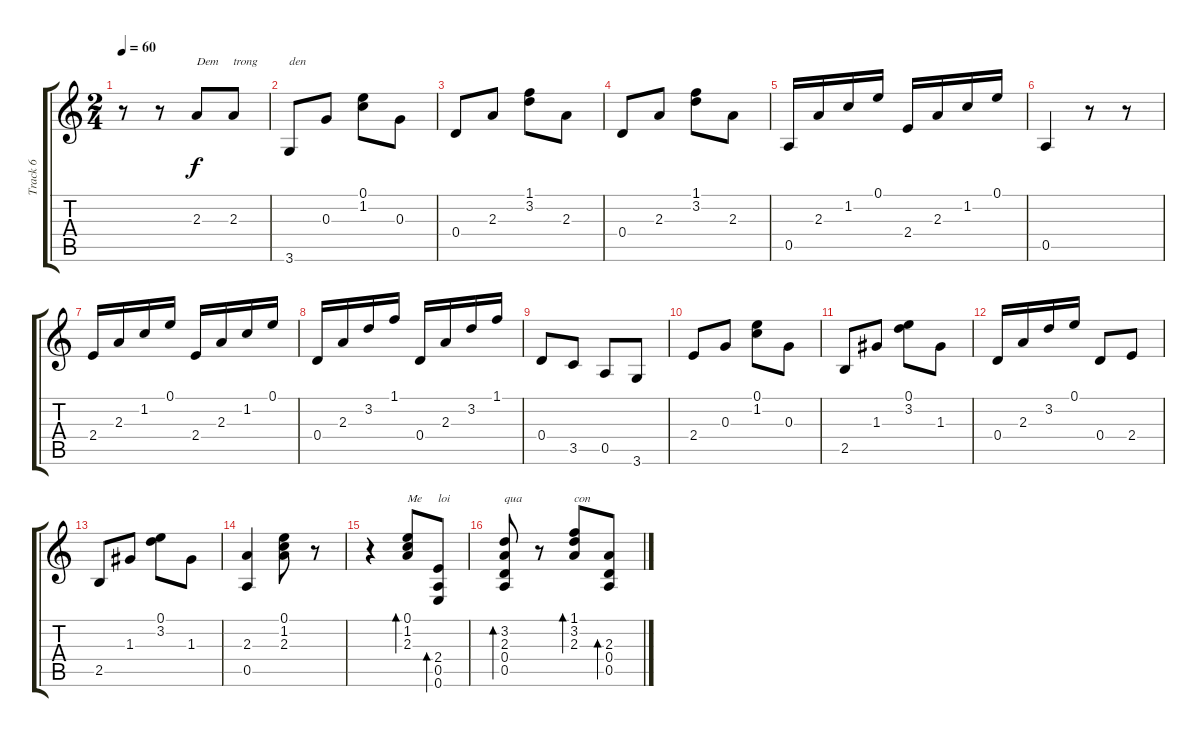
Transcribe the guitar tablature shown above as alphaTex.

\track ("Track 6" "Track 6") {instrument acousticguitarnylon}
\staff {score tabs}
\tuning (E4 B3 G3 D3 A2 E2) {hide}
\ts (2 4)
\tempo 60
\clef g2
\ks c
r.8{dy f instrument acousticguitarnylon} r.8 2.3.8{txt "Dem"} 2.3.8{txt "trong"} |
3.6.8{txt "den"} 0.3.8 (0.1 1.2).8 0.3.8 |
0.4.8 2.3.8 (1.1 3.2).8 2.3.8 |
0.4.8 2.3.8 (1.1 3.2).8 2.3.8 |
0.5.16 2.3.16 1.2.16 0.1.16 2.4.16 2.3.16 1.2.16 0.1.16 |
0.5.4 r.8 r.8 |
2.4.16 2.3.16 1.2.16 0.1.16 2.4.16 2.3.16 1.2.16 0.1.16 |
0.4.16 2.3.16 3.2.16 1.1.16 0.4.16 2.3.16 3.2.16 1.1.16 |
0.4.8 3.5.8 0.5.8 3.6.8 |
2.4.8 0.3.8 (0.1 1.2).8 0.3.8 |
2.5.8 1.3.8 (0.1 3.2).8 1.3.8 |
0.4.16 2.3.16 3.2.16 0.1.16 0.4.8 2.4.8 |
2.5.8 1.3.8 (0.1 3.2).8 1.3.8 |
(2.3 0.5).4 (0.1 1.2 2.3).8 r.8 |
r.4 (0.1 1.2 2.3).8{bd 60 txt "Me"} (2.4 0.5 0.6).8{bd 60 txt "loi"} |
(3.2 2.3 0.4 0.5).8{bd 60 txt "qua"} r.8 (1.1 3.2 2.3).8{bd 60 txt "con"} (2.3 0.4 0.5).8{bd 60}
